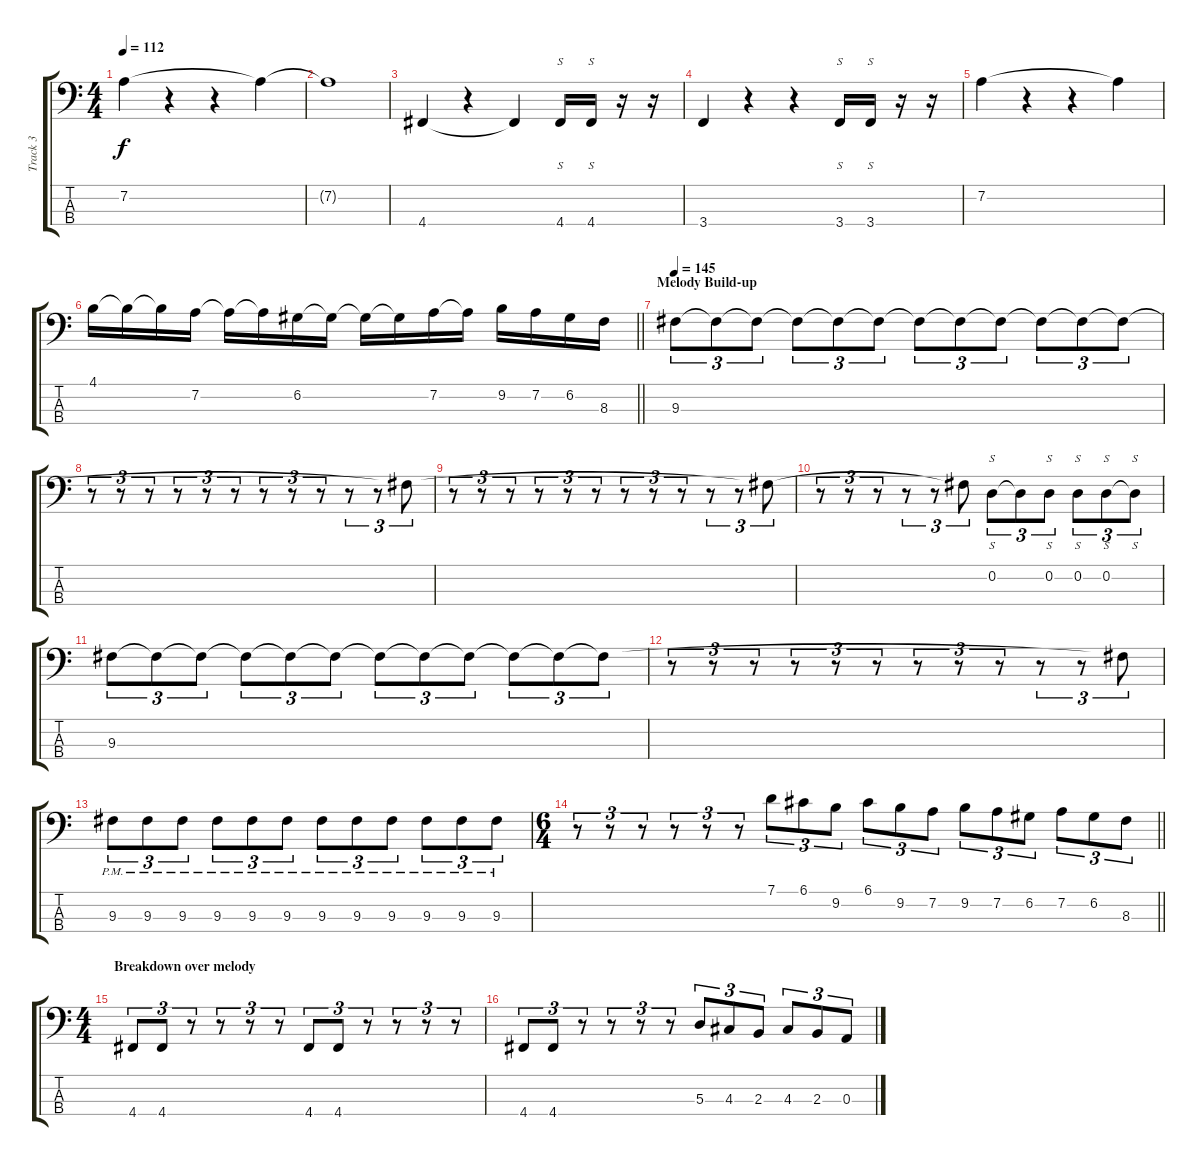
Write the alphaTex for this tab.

\track ("Track 3" "Track 3") {instrument electricbassfinger}
\staff {score tabs}
\tuning (G2 D2 A1 D1) {hide}
\ts (4 4)
\tempo 112
\clef f4
\ks c
7.2.4{dy f} r.4 r.4 7.2{t}.4 |
7.2{t}.1 |
4.4.4 r.4 4.4{t}.4 4.4.16{s} 4.4.16{s} r.16 r.16 |
3.4.4 r.4 r.4 3.4.16{s} 3.4.16{s} r.16 r.16 |
7.2.4 r.4 r.4 7.2{t}.4 |
\barLineRight lightlight
4.1.16 4.1{t}.16 4.1{t}.16 7.2.16 7.2{t}.16 7.2{t}.16 6.2.16 6.2{t}.16 6.2{t}.16 6.2{t}.16 7.2.16 7.2{t}.16 9.2.16 7.2.16 6.2.16 8.3.16 |
\section ("" "Melody Build-up")
\tempo 145
9.3.8{tu (3 2)} 9.3{t}.8{tu (3 2)} 9.3{t}.8{tu (3 2)} 9.3{t}.8{tu (3 2)} 9.3{t}.8{tu (3 2)} 9.3{t}.8{tu (3 2)} 9.3{t}.8{tu (3 2)} 9.3{t}.8{tu (3 2)} 9.3{t}.8{tu (3 2)} 9.3{t}.8{tu (3 2)} 9.3{t}.8{tu (3 2)} 9.3{t}.8{tu (3 2)} |
r.8{tu (3 2)} r.8{tu (3 2)} r.8{tu (3 2)} r.8{tu (3 2)} r.8{tu (3 2)} r.8{tu (3 2)} r.8{tu (3 2)} r.8{tu (3 2)} r.8{tu (3 2)} r.8{tu (3 2)} r.8{tu (3 2)} 9.3{t}.8{tu (3 2)} |
r.8{tu (3 2)} r.8{tu (3 2)} r.8{tu (3 2)} r.8{tu (3 2)} r.8{tu (3 2)} r.8{tu (3 2)} r.8{tu (3 2)} r.8{tu (3 2)} r.8{tu (3 2)} r.8{tu (3 2)} r.8{tu (3 2)} 9.3{t}.8{tu (3 2)} |
r.8{tu (3 2)} r.8{tu (3 2)} r.8{tu (3 2)} r.8{tu (3 2)} r.8{tu (3 2)} 9.3{t}.8{tu (3 2)} 0.2.8{s tu (3 2)} 0.2{t}.8{tu (3 2)} 0.2.8{s tu (3 2)} 0.2.8{s tu (3 2)} 0.2.8{s tu (3 2)} 0.2{t}.8{s tu (3 2)} |
9.3.8{tu (3 2)} 9.3{t}.8{tu (3 2)} 9.3{t}.8{tu (3 2)} 9.3{t}.8{tu (3 2)} 9.3{t}.8{tu (3 2)} 9.3{t}.8{tu (3 2)} 9.3{t}.8{tu (3 2)} 9.3{t}.8{tu (3 2)} 9.3{t}.8{tu (3 2)} 9.3{t}.8{tu (3 2)} 9.3{t}.8{tu (3 2)} 9.3{t}.8{tu (3 2)} |
r.8{tu (3 2)} r.8{tu (3 2)} r.8{tu (3 2)} r.8{tu (3 2)} r.8{tu (3 2)} r.8{tu (3 2)} r.8{tu (3 2)} r.8{tu (3 2)} r.8{tu (3 2)} r.8{tu (3 2)} r.8{tu (3 2)} 9.3{t}.8{tu (3 2)} |
9.3{pm}.8{tu (3 2)} 9.3{pm}.8{tu (3 2)} 9.3{pm}.8{tu (3 2)} 9.3{pm}.8{tu (3 2)} 9.3{pm}.8{tu (3 2)} 9.3{pm}.8{tu (3 2)} 9.3{pm}.8{tu (3 2)} 9.3{pm}.8{tu (3 2)} 9.3{pm}.8{tu (3 2)} 9.3{pm}.8{tu (3 2)} 9.3{pm}.8{tu (3 2)} 9.3{pm}.8{tu (3 2)} |
\ts (6 4)
\barLineRight lightlight
r.8{tu (3 2)} r.8{tu (3 2)} r.8{tu (3 2)} r.8{tu (3 2)} r.8{tu (3 2)} r.8{tu (3 2)} 7.1.8{tu (3 2)} 6.1.8{tu (3 2)} 9.2.8{tu (3 2)} 6.1.8{tu (3 2)} 9.2.8{tu (3 2)} 7.2.8{tu (3 2)} 9.2.8{tu (3 2)} 7.2.8{tu (3 2)} 6.2.8{tu (3 2)} 7.2.8{tu (3 2)} 6.2.8{tu (3 2)} 8.3.8{tu (3 2)} |
\ts (4 4)
\section ("" "Breakdown over melody")
4.4.8{tu (3 2)} 4.4.8{tu (3 2)} r.8{tu (3 2)} r.8{tu (3 2)} r.8{tu (3 2)} r.8{tu (3 2)} 4.4.8{tu (3 2)} 4.4.8{tu (3 2)} r.8{tu (3 2)} r.8{tu (3 2)} r.8{tu (3 2)} r.8{tu (3 2)} |
4.4.8{tu (3 2)} 4.4.8{tu (3 2)} r.8{tu (3 2)} r.8{tu (3 2)} r.8{tu (3 2)} r.8{tu (3 2)} 5.3.8{tu (3 2)} 4.3.8{tu (3 2)} 2.3.8{tu (3 2)} 4.3.8{tu (3 2)} 2.3.8{tu (3 2)} 0.3.8{tu (3 2)}
